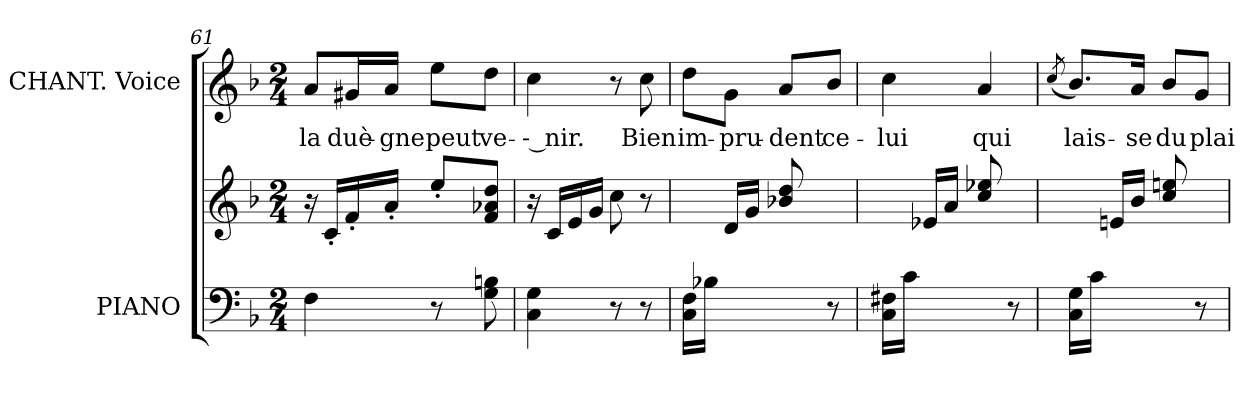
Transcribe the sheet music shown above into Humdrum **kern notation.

**kern	**kern	**kern	**text
*part2	*part2	*part1	*part1
*staff3	*staff2	*staff1	*staff1
*I"PIANO	*	*I"CHANT. Voice	*
*I'Pno	*	*	*
*clefF4	*clefG2	*clefG2	*
*k[b-]	*k[b-]	*k[b-]	*
*M2/4	*M2/4	*M2/4	*
=61	=61	=61	=61
!	!	!	!LO:LY:b
4F\	16r	8a/L	la
.	16c'/LL	.	.
!	!	!	!LO:LY:b
.	16f'/	16g#X/L	duè-
!	!	!	!LO:LY:b
.	16a'/JJ	16a/JJ	-gne
!	!	!	!LO:LY:b
8r	8ee'/L	8ee\L	peut
!	!	!	!LO:LY:b
8G\ 8Bn\	8f/ 8a-X/ 8dd/J	8dd\J	ve-
!!LO:PB:g=z
=62	=62	=62	=62
!	!	!	!LO:LY:b
4C\ 4G\	16r	4cc\	-- nir.
.	16c/LL	.	.
.	16e/	.	.
.	16g/JJ	.	.
8r	8cc\	8r	.
!	!	!	!LO:LY:b
8r	8r	8cc\	Bien
=63	=63	=63	=63
*	*^	*	*
!	!	!	!	!LO:LY:b
(16C\ 16F\LL	2ryy	8ryy	8dd\L	im-
16B-X\JJ	.	.	.	.
!	!	!	!	!LO:LY:b
4ryy	.	16d/LL	8g\J	-pru-
.	.	16g/JJ	.	.
!	!	!	!	!LO:LY:b
.	.	8b-X/ 8dd/)	8a/L	-dent
!	!	!	!	!LO:LY:b
8r	.	8ryy	8b-/J	ce-
=64	=64	=64	=64	=64
!	!	!	!	!LO:LY:b
(16C\ 16F#X\LL	2ryy	8ryy	4cc\	-lui
16c\JJ	.	.	.	.
4ryy	.	16e-X/LL	.	.
.	.	16a/JJ	.	.
!	!	!	!	!LO:LY:b
.	.	8cc/ 8ee-X/)	4a/	qui
8r	.	8ryy	.	.
=65	=65	=65	=65	=65
.	.	.	(8qcc/	.
!	!	!	!	!LO:LY:b
(16C\ 16G\LL	2ryy	8ryy	8.b-/L)	lais-
16c\JJ	.	.	.	.
4ryy	.	16en/LL	.	.
!	!	!	!	!LO:LY:b
.	.	16b-/JJ	16a/Jk	-se
!	!	!	!	!LO:LY:b
.	.	8cc/ 8een/)	8b-/L	du
!	!	!	!	!LO:LY:b
8r	.	8ryy	8g/J	plai-
*	*v	*v	*	*
=	=	=	=
*-	*-	*-	*-
